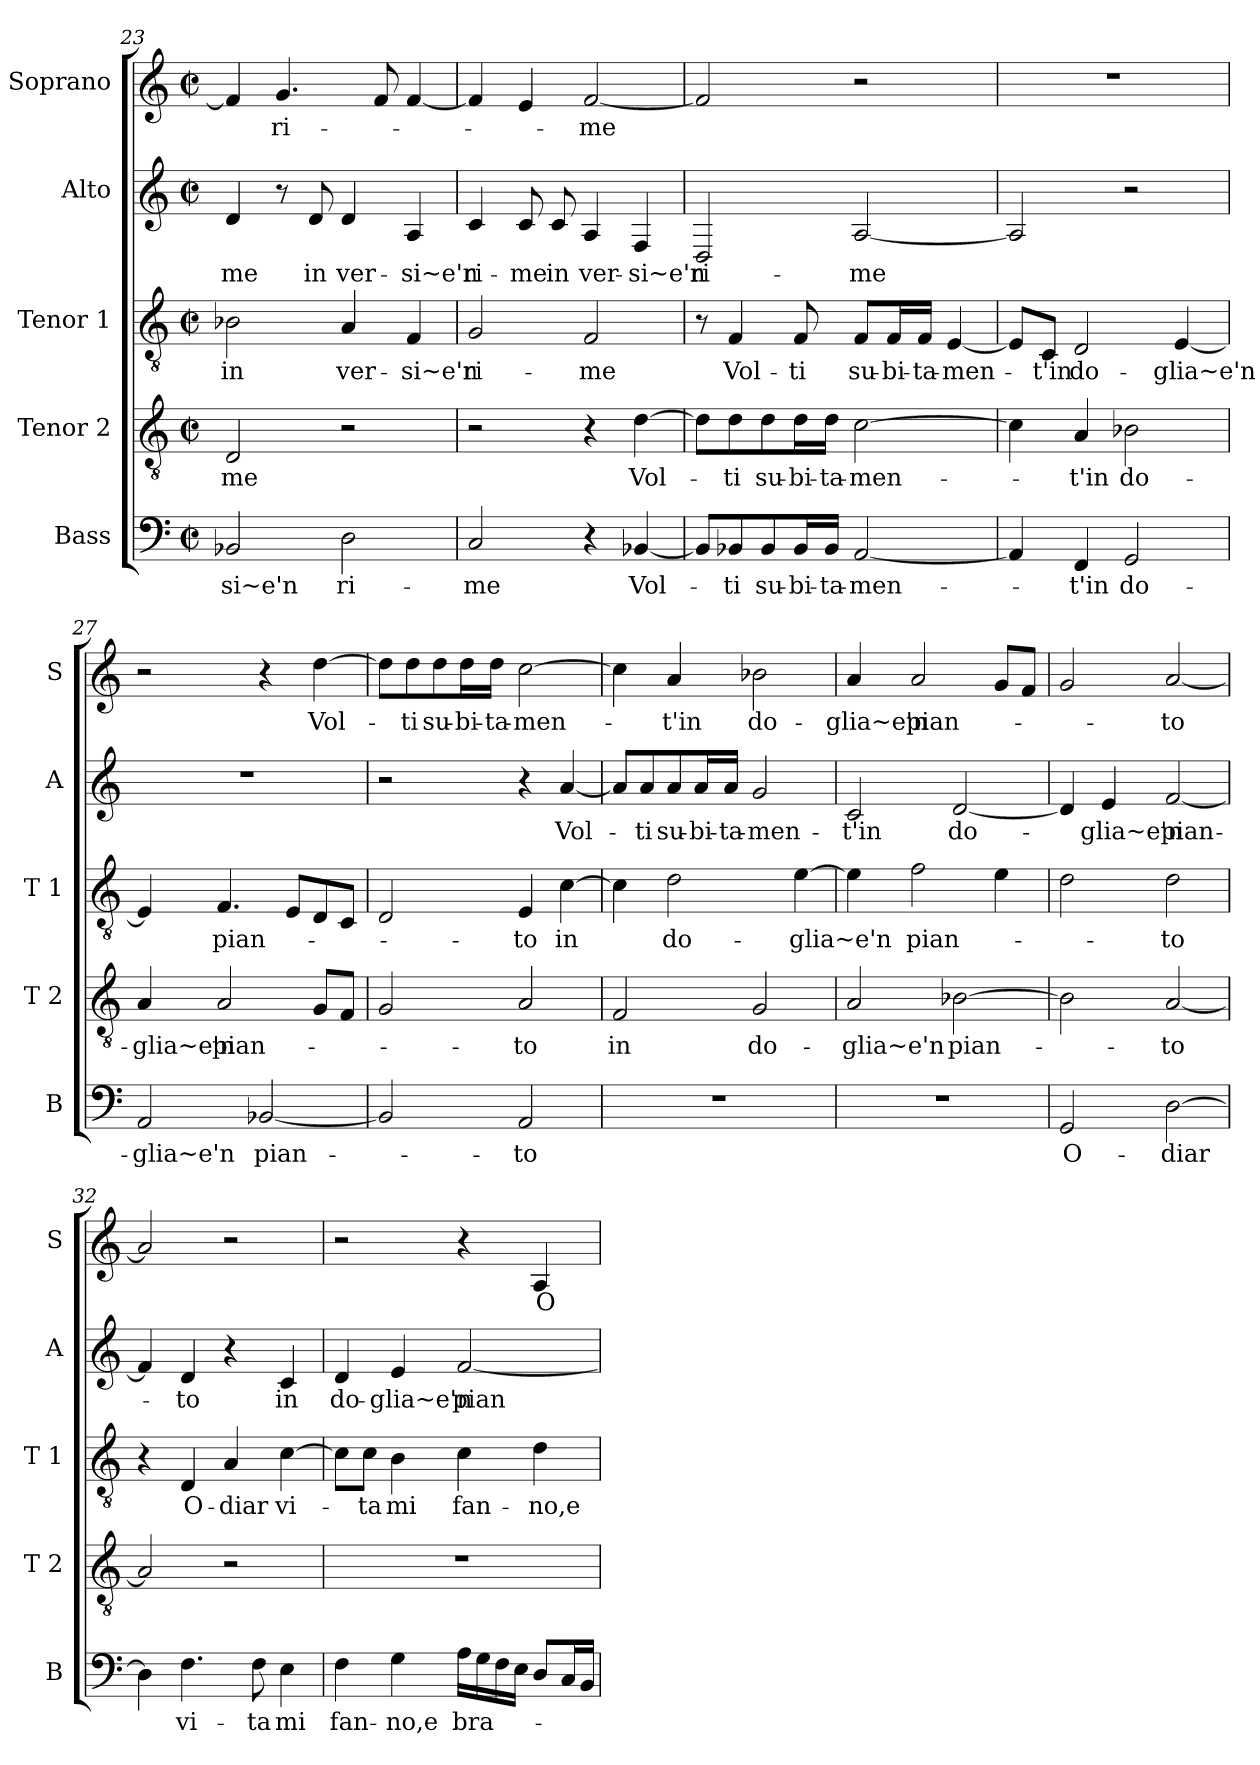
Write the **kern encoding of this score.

**kern	**text	**kern	**text	**kern	**text	**kern	**text	**kern	**text
*part5	*part5	*part4	*part4	*part3	*part3	*part2	*part2	*part1	*part1
*staff5	*staff5	*staff4	*staff4	*staff3	*staff3	*staff2	*staff2	*staff1	*staff1
*I"Bass	*	*I"Tenor 2	*	*I"Tenor 1	*	*I"Alto	*	*I"Soprano	*
*I'B	*	*I'T 2	*	*I'T 1	*	*I'A	*	*I'S	*
!!LO:LB:g=z
*clefF4	*	*clefGv2	*	*clefGv2	*	*clefG2	*	*clefG2	*
*k[]	*	*k[]	*	*k[]	*	*k[]	*	*k[]	*
*C:	*	*C:	*	*C:	*	*C:	*	*C:	*
*M2/2	*	*M2/2	*	*M2/2	*	*M2/2	*	*M2/2	*
*met(c|)	*	*met(c|)	*	*met(c|)	*	*met(c|)	*	*met(c|)	*
=23	=23	=23	=23	=23	=23	=23	=23	=23	=23
2BB-X/	-si~e'n	2D/	-me	2B-X\	in	4d/	-me	4f/]	.
.	.	.	.	.	.	8r	.	4.g/	ri-
.	.	.	.	.	.	8d/	in	.	.
2D\	ri-	2r	.	4A/	ver-	4d/	ver-	.	.
.	.	.	.	.	.	.	.	8f/	.
.	.	.	.	4F/	-si~e'n	4A/	-si~e'n	[4f/	.
=24	=24	=24	=24	=24	=24	=24	=24	=24	=24
2C/	-me	2r	.	2G/	ri-	4c/	ri-	4f/]	.
.	.	.	.	.	.	8c/	-me	4e/	.
.	.	.	.	.	.	8c/	in	.	.
4r	.	4r	.	2F/	-me	4A/	ver-	[2f/	-me
[4BB-X/	Vol-	[4d\	Vol-	.	.	4F/	-si~e'n	.	.
=25	=25	=25	=25	=25	=25	=25	=25	=25	=25
8BB-/L]	.	8d\L]	.	8r	.	2D/	ri-	2f/]	.
8BB-X/	-ti	8d\	-ti	4F/	Vol-	.	.	.	.
8BB-/	su-	8d\	su-	.	.	.	.	.	.
16BB-/L	-bi-	16d\L	-bi-	8F/	-ti	.	.	.	.
16BB-/JJ	-ta-	16d\JJ	-ta-	.	.	.	.	.	.
[2AA/	-men-	[2c\	-men-	8F/L	su-	[2A/	-me	2r	.
.	.	.	.	16F/L	-bi-	.	.	.	.
.	.	.	.	16F/JJ	-ta-	.	.	.	.
.	.	.	.	[4E/	-men-	.	.	.	.
=26	=26	=26	=26	=26	=26	=26	=26	=26	=26
4AA/]	.	4c\]	.	8E/L]	.	2A/]	.	1r	.
.	.	.	.	8C/J	-t'in	.	.	.	.
4FF/	-t'in	4A/	-t'in	2D/	do-	.	.	.	.
2GG/	do-	2B-X\	do-	.	.	2r	.	.	.
.	.	.	.	[4E/	-glia~e'n	.	.	.	.
!!LO:PB:g=z
=27	=27	=27	=27	=27	=27	=27	=27	=27	=27
2AA/	-glia~e'n	4A/	-glia~e'n	4E/]	.	1r	.	2r	.
.	.	2A/	pian-	4.F/	pian-	.	.	.	.
[2BB-X/	pian-	.	.	.	.	.	.	4r	.
.	.	.	.	8E/L	.	.	.	.	.
.	.	8G/L	.	8D/	.	.	.	[4dd\	Vol-
.	.	8F/J	.	8C/J	.	.	.	.	.
=28	=28	=28	=28	=28	=28	=28	=28	=28	=28
2BB-/]	.	2G/	.	2D/	.	2r	.	8dd\L]	.
.	.	.	.	.	.	.	.	8dd\	-ti
.	.	.	.	.	.	.	.	8dd\	su-
.	.	.	.	.	.	.	.	16dd\L	-bi-
.	.	.	.	.	.	.	.	16dd\JJ	-ta-
2AA/	-to	2A/	-to	4E/	-to	4r	.	[2cc\	-men-
.	.	.	.	[4c\	in	[4a/	Vol-	.	.
=29	=29	=29	=29	=29	=29	=29	=29	=29	=29
1r	.	2F/	in	4c\]	.	8a/L]	.	4cc\]	.
.	.	.	.	.	.	8a/	-ti	.	.
.	.	.	.	2d\	do-	8a/	su-	4a/	-t'in
.	.	.	.	.	.	16a/L	-bi-	.	.
.	.	.	.	.	.	16a/JJ	-ta-	.	.
.	.	2G/	do-	.	.	2g/	-men-	2b-X\	do-
.	.	.	.	[4e\	-glia~e'n	.	.	.	.
=30	=30	=30	=30	=30	=30	=30	=30	=30	=30
1r	.	2A/	-glia~e'n	4e\]	.	2c/	-t'in	4a/	-glia~e'n
.	.	.	.	2f\	pian-	.	.	2a/	pian-
.	.	[2B-X\	pian-	.	.	[2d/	do-	.	.
.	.	.	.	4e\	.	.	.	8g/L	.
.	.	.	.	.	.	.	.	8f/J	.
!!LO:LB:g=z
=31	=31	=31	=31	=31	=31	=31	=31	=31	=31
2GG/	O-	2B-\]	.	2d\	.	4d/]	.	2g/	.
.	.	.	.	.	.	4e/	-glia~e'n	.	.
[2D\	-diar	[2A/	-to	2d\	-to	[2f/	pian-	[2a/	-to
=32	=32	=32	=32	=32	=32	=32	=32	=32	=32
4D\]	.	2A/]	.	4r	.	4f/]	.	2a/]	.
4.F\	vi-	.	.	4D/	O-	4d/	-to	.	.
.	.	2r	.	4A/	-diar	4r	.	2r	.
8F\	-ta	.	.	.	.	.	.	.	.
4E\	mi	.	.	[4c\	vi-	4c/	in	.	.
=33	=33	=33	=33	=33	=33	=33	=33	=33	=33
4F\	fan-	1r	.	8c\L]	.	4d/	do-	2r	.
.	.	.	.	8c\J	-ta	.	.	.	.
4G\	-no,e	.	.	4B\	mi	4e/	-glia~e'n	.	.
16A\LL	bra-	.	.	4c\	fan-	[2f/	pian-	4r	.
16G\	.	.	.	.	.	.	.	.	.
16F\	.	.	.	.	.	.	.	.	.
16E\JJ	.	.	.	.	.	.	.	.	.
8D/L	.	.	.	4d\	-no,e	.	.	4A/	O-
16C/L	.	.	.	.	.	.	.	.	.
16BB/JJ	.	.	.	.	.	.	.	.	.
=	=	=	=	=	=	=	=	=	=
*-	*-	*-	*-	*-	*-	*-	*-	*-	*-
